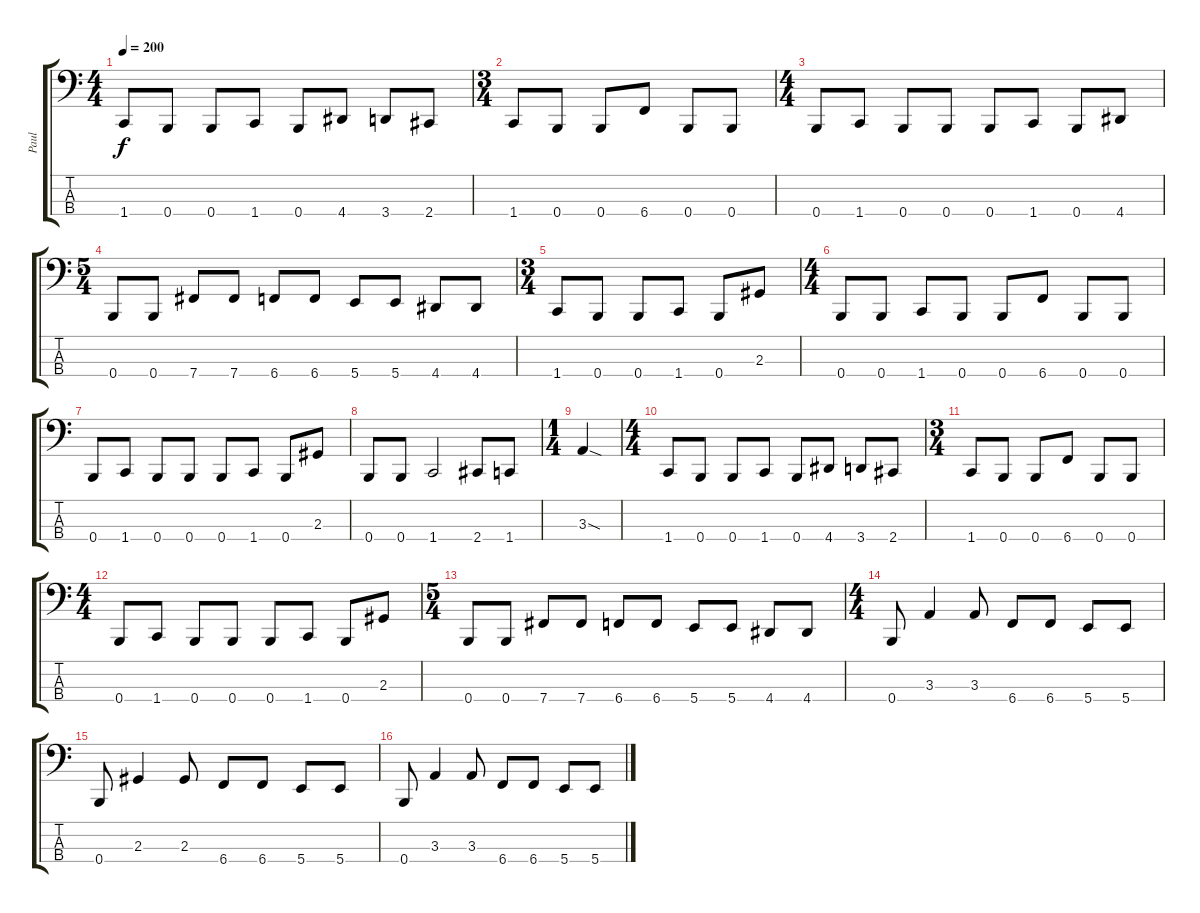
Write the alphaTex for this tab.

\track ("Paul" "Paul") {instrument electricbasspick}
\staff {score tabs}
\tuning (E2 B1 Gb1 B0) {hide}
\ts (4 4)
\tempo 200
\clef f4
\ks c
1.4.8{dy f} 0.4.8 0.4.8 1.4.8 0.4.8 4.4.8 3.4.8 2.4.8 |
\ts (3 4)
1.4.8 0.4.8 0.4.8 6.4.8 0.4.8 0.4.8 |
\ts (4 4)
0.4.8 1.4.8 0.4.8 0.4.8 0.4.8 1.4.8 0.4.8 4.4.8 |
\ts (5 4)
0.4.8 0.4.8 7.4.8 7.4.8 6.4.8 6.4.8 5.4.8 5.4.8 4.4.8 4.4.8 |
\ts (3 4)
1.4.8 0.4.8 0.4.8 1.4.8 0.4.8 2.3.8 |
\ts (4 4)
0.4.8 0.4.8 1.4.8 0.4.8 0.4.8 6.4.8 0.4.8 0.4.8 |
0.4.8 1.4.8 0.4.8 0.4.8 0.4.8 1.4.8 0.4.8 2.3.8 |
0.4.8 0.4.8 1.4.2 2.4.8 1.4.8 |
\ts (1 4)
3.3{sod}.4 |
\ts (4 4)
1.4.8 0.4.8 0.4.8 1.4.8 0.4.8 4.4.8 3.4.8 2.4.8 |
\ts (3 4)
1.4.8 0.4.8 0.4.8 6.4.8 0.4.8 0.4.8 |
\ts (4 4)
0.4.8 1.4.8 0.4.8 0.4.8 0.4.8 1.4.8 0.4.8 2.3.8 |
\ts (5 4)
0.4.8 0.4.8 7.4.8 7.4.8 6.4.8 6.4.8 5.4.8 5.4.8 4.4.8 4.4.8 |
\ts (4 4)
0.4.8 3.3.4 3.3.8 6.4.8 6.4.8 5.4.8 5.4.8 |
0.4.8 2.3.4 2.3.8 6.4.8 6.4.8 5.4.8 5.4.8 |
0.4.8 3.3.4 3.3.8 6.4.8 6.4.8 5.4.8 5.4.8
